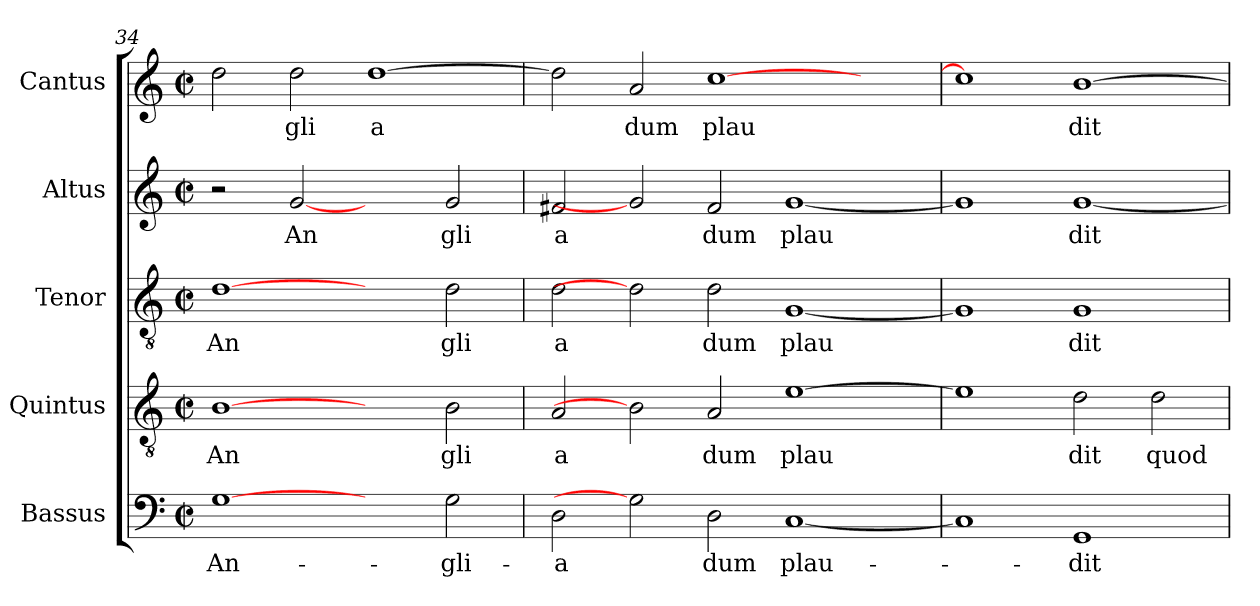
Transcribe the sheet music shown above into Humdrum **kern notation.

**kern	**text	**kern	**text	**kern	**text	**kern	**text	**kern	**text
*part5	*part5	*part4	*part4	*part3	*part3	*part2	*part2	*part1	*part1
*staff5	*staff5	*staff4	*staff4	*staff3	*staff3	*staff2	*staff2	*staff1	*staff1
*I"Bassus	*	*I"Quintus	*	*I"Tenor	*	*I"Altus	*	*I"Cantus	*
*clefF4	*	*clefGv2	*	*clefGv2	*	*clefG2	*	*clefG2	*
*M2/2	*	*M2/2	*	*M2/2	*	*M2/2	*	*M2/2	*
*met(c|)	*	*met(c|)	*	*met(c|)	*	*met(c|)	*	*met(c|)	*
=34	=34	=34	=34	=34	=34	=34	=34	=34	=34
!	!LO:LY:b:cj	!	!LO:LY:b:cj	!	!LO:LY:b:cj	!	!	!	!
[1G	An-	[1B	An	[1d	An	2r	.	2dd\	.
!	!	!	!	!	!	!	!LO:LY:b:cj	!	!LO:LY:b:cj
.	.	.	.	.	.	[2g	An	2dd\	gli
!	!	!	!	!	!	!	!	!	!LO:LY:b:rj
2ryy	.	2ryy	.	2ryy	.	2ryy	.	[>1dd	a
!	!LO:LY:b:cj	!	!LO:LY:b:cj	!	!LO:LY:b:cj	!	!LO:LY:b:cj	!	!
2G\	-gli-	2B\	gli	2d\	gli	2g/	gli	.	.
=35	=35	=35	=35	=35	=35	=35	=35	=35	=35
!	!LO:LY:b:cj	!	!LO:LY:b:cj	!	!LO:LY:b:cj	!	!LO:LY:b:cj	!	!
2D\	-a	2A/	a	2d\	a	2f#X/	a	2dd\]	.
!	!	!	!	!	!	!	!	!	!LO:LY:b:cj
2G]	.	2B]	.	2d]	.	2g]	.	2a/	dum
!	!LO:LY:b:cj	!	!LO:LY:b:cj	!	!LO:LY:b:cj	!	!LO:LY:b:cj	!	!LO:LY:b
2D\	dum	2A/	dum	2d\	dum	2f#/	dum	[>1cc	plau
!	!LO:LY:b	!	!LO:LY:b	!	!LO:LY:b	!	!LO:LY:b	!	!
[<1C	plau-	[>1e	plau	[<1G	plau	[<1g	plau	.	.
.	.	.	.	.	.	.	.	2ryy	.
=36	=36	=36	=36	=36	=36	=36	=36	=36	=36
1C]	.	1e]	.	1G]	.	1g]	.	1cc]	.
!	!LO:LY:b:cj	!	!LO:LY:b:cj	!	!LO:LY:b:cj	!	!LO:LY:b:cj	!	!LO:LY:b:cj
1GG	-dit	2d\	dit	1G	dit	[<1g	dit	[>1b	dit
!	!	!	!LO:LY:b:cj	!	!	!	!	!	!
.	.	2d\	quod	.	.	.	.	.	.
=	=	=	=	=	=	=	=	=	=
*-	*-	*-	*-	*-	*-	*-	*-	*-	*-
